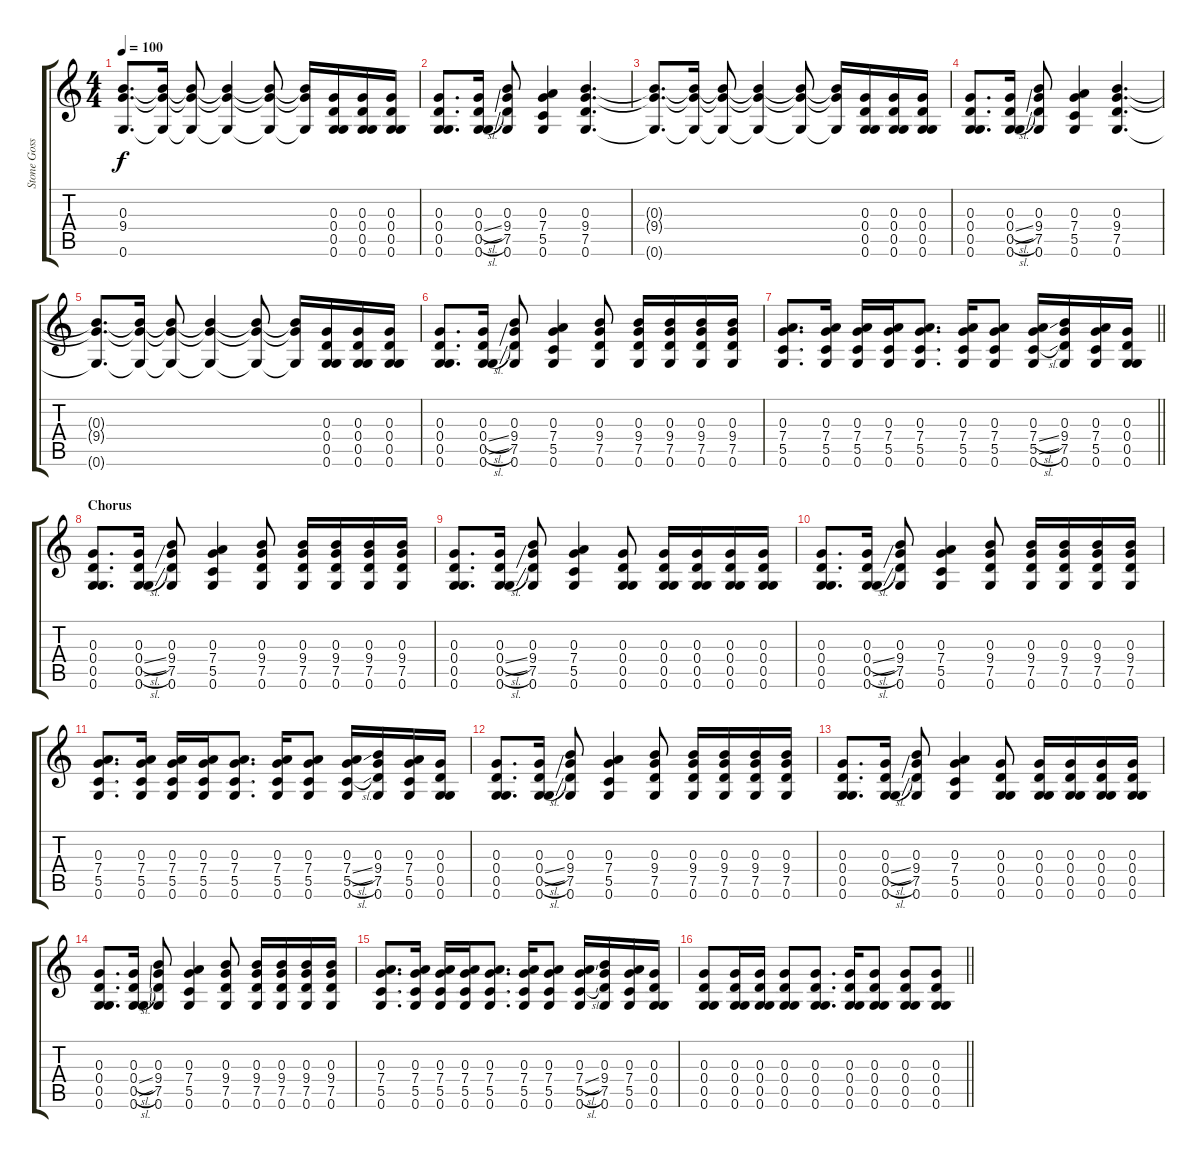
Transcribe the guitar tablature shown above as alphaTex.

\track ("Stone Gossard" "Stone Goss") {instrument acousticguitarsteel}
\staff {score tabs}
\tuning (D4 B3 G3 D3 G2 G2) {hide}
\ts (4 4)
\tempo 100
\clef g2
\ks c
(0.3{t} 9.4{t} 0.6{t}).8{d dy f} (0.3{t} 9.4{t} 0.6{t}).16 (0.3{t} 9.4{t} 0.6{t}).8 (0.3{t} 9.4{t} 0.6{t}).4 (0.3{t} 9.4{t} 0.6{t}).8 (0.3{t} 9.4{t} 0.6{t}).16 (0.3 0.4 0.5 0.6).16 (0.3 0.4 0.5 0.6).16 (0.3 0.4 0.5 0.6).16 |
(0.3 0.4 0.5 0.6).8{d} (0.3 0.4{sl} 0.5{sl} 0.6).16 (0.3 9.4 7.5 0.6).8 (0.3 7.4 5.5 0.6).4 (0.3 9.4 7.5 0.6).4{d} |
(0.3{t} 9.4{t} 0.6{t}).8{d} (0.3{t} 9.4{t} 0.6{t}).16 (0.3{t} 9.4{t} 0.6{t}).8 (0.3{t} 9.4{t} 0.6{t}).4 (0.3{t} 9.4{t} 0.6{t}).8 (0.3{t} 9.4{t} 0.6{t}).16 (0.3 0.4 0.5 0.6).16 (0.3 0.4 0.5 0.6).16 (0.3 0.4 0.5 0.6).16 |
(0.3 0.4 0.5 0.6).8{d} (0.3 0.4{sl} 0.5{sl} 0.6).16 (0.3 9.4 7.5 0.6).8 (0.3 7.4 5.5 0.6).4 (0.3 9.4 7.5 0.6).4{d} |
(0.3{t} 9.4{t} 0.6{t}).8{d} (0.3{t} 9.4{t} 0.6{t}).16 (0.3{t} 9.4{t} 0.6{t}).8 (0.3{t} 9.4{t} 0.6{t}).4 (0.3{t} 9.4{t} 0.6{t}).8 (0.3{t} 9.4{t} 0.6{t}).16 (0.3 0.4 0.5 0.6).16 (0.3 0.4 0.5 0.6).16 (0.3 0.4 0.5 0.6).16 |
(0.3 0.4 0.5 0.6).8{d} (0.3 0.4{sl} 0.5{sl} 0.6).16 (0.3 9.4 7.5 0.6).8 (0.3 7.4 5.5 0.6).4 (0.3 9.4 7.5 0.6).8 (0.3 9.4 7.5 0.6).16 (0.3 9.4 7.5 0.6).16 (0.3 9.4 7.5 0.6).16 (0.3 9.4 7.5 0.6).16 |
\barLineRight lightlight
(0.3 7.4 5.5 0.6).8{d} (0.3 7.4 5.5 0.6).16 (0.3 7.4 5.5 0.6).16 (0.3 7.4 5.5 0.6).16 (0.3 7.4 5.5 0.6).8{d} (0.3 7.4 5.5 0.6).16 (0.3 7.4 5.5 0.6).8 (0.3 7.4{sl} 5.5{sl} 0.6).16 (0.3 9.4 7.5 0.6).16 (0.3 7.4 5.5 0.6).16 (0.3 0.4 0.5 0.6).16 |
\section ("" "Chorus")
(0.3 0.4 0.5 0.6).8{d} (0.3 0.4{sl} 0.5{sl} 0.6).16 (0.3 9.4 7.5 0.6).8 (0.3 7.4 5.5 0.6).4 (0.3 9.4 7.5 0.6).8 (0.3 9.4 7.5 0.6).16 (0.3 9.4 7.5 0.6).16 (0.3 9.4 7.5 0.6).16 (0.3 9.4 7.5 0.6).16 |
(0.3 0.4 0.5 0.6).8{d} (0.3 0.4{sl} 0.5{sl} 0.6).16 (0.3 9.4 7.5 0.6).8 (0.3 7.4 5.5 0.6).4 (0.3 0.4 0.5 0.6).8 (0.3 0.4 0.5 0.6).16 (0.3 0.4 0.5 0.6).16 (0.3 0.4 0.5 0.6).16 (0.3 0.4 0.5 0.6).16 |
(0.3 0.4 0.5 0.6).8{d} (0.3 0.4{sl} 0.5{sl} 0.6).16 (0.3 9.4 7.5 0.6).8 (0.3 7.4 5.5 0.6).4 (0.3 9.4 7.5 0.6).8 (0.3 9.4 7.5 0.6).16 (0.3 9.4 7.5 0.6).16 (0.3 9.4 7.5 0.6).16 (0.3 9.4 7.5 0.6).16 |
(0.3 7.4 5.5 0.6).8{d} (0.3 7.4 5.5 0.6).16 (0.3 7.4 5.5 0.6).16 (0.3 7.4 5.5 0.6).16 (0.3 7.4 5.5 0.6).8{d} (0.3 7.4 5.5 0.6).16 (0.3 7.4 5.5 0.6).8 (0.3 7.4{sl} 5.5{sl} 0.6).16 (0.3 9.4 7.5 0.6).16 (0.3 7.4 5.5 0.6).16 (0.3 0.4 0.5 0.6).16 |
(0.3 0.4 0.5 0.6).8{d} (0.3 0.4{sl} 0.5{sl} 0.6).16 (0.3 9.4 7.5 0.6).8 (0.3 7.4 5.5 0.6).4 (0.3 9.4 7.5 0.6).8 (0.3 9.4 7.5 0.6).16 (0.3 9.4 7.5 0.6).16 (0.3 9.4 7.5 0.6).16 (0.3 9.4 7.5 0.6).16 |
(0.3 0.4 0.5 0.6).8{d} (0.3 0.4{sl} 0.5{sl} 0.6).16 (0.3 9.4 7.5 0.6).8 (0.3 7.4 5.5 0.6).4 (0.3 0.4 0.5 0.6).8 (0.3 0.4 0.5 0.6).16 (0.3 0.4 0.5 0.6).16 (0.3 0.4 0.5 0.6).16 (0.3 0.4 0.5 0.6).16 |
(0.3 0.4 0.5 0.6).8{d} (0.3 0.4{sl} 0.5{sl} 0.6).16 (0.3 9.4 7.5 0.6).8 (0.3 7.4 5.5 0.6).4 (0.3 9.4 7.5 0.6).8 (0.3 9.4 7.5 0.6).16 (0.3 9.4 7.5 0.6).16 (0.3 9.4 7.5 0.6).16 (0.3 9.4 7.5 0.6).16 |
(0.3 7.4 5.5 0.6).8{d} (0.3 7.4 5.5 0.6).16 (0.3 7.4 5.5 0.6).16 (0.3 7.4 5.5 0.6).16 (0.3 7.4 5.5 0.6).8{d} (0.3 7.4 5.5 0.6).16 (0.3 7.4 5.5 0.6).8 (0.3 7.4{sl} 5.5{sl} 0.6).16 (0.3 9.4 7.5 0.6).16 (0.3 7.4 5.5 0.6).16 (0.3 0.4 0.5 0.6).16 |
\barLineRight lightlight
(0.3 0.4 0.5 0.6).8 (0.3 0.4 0.5 0.6).16 (0.3 0.4 0.5 0.6).16 (0.3 0.4 0.5 0.6).8 (0.3 0.4 0.5 0.6).8{d} (0.3 0.4 0.5 0.6).16 (0.3 0.4 0.5 0.6).8 (0.3 0.4 0.5 0.6).8 (0.3 0.4 0.5 0.6).8
